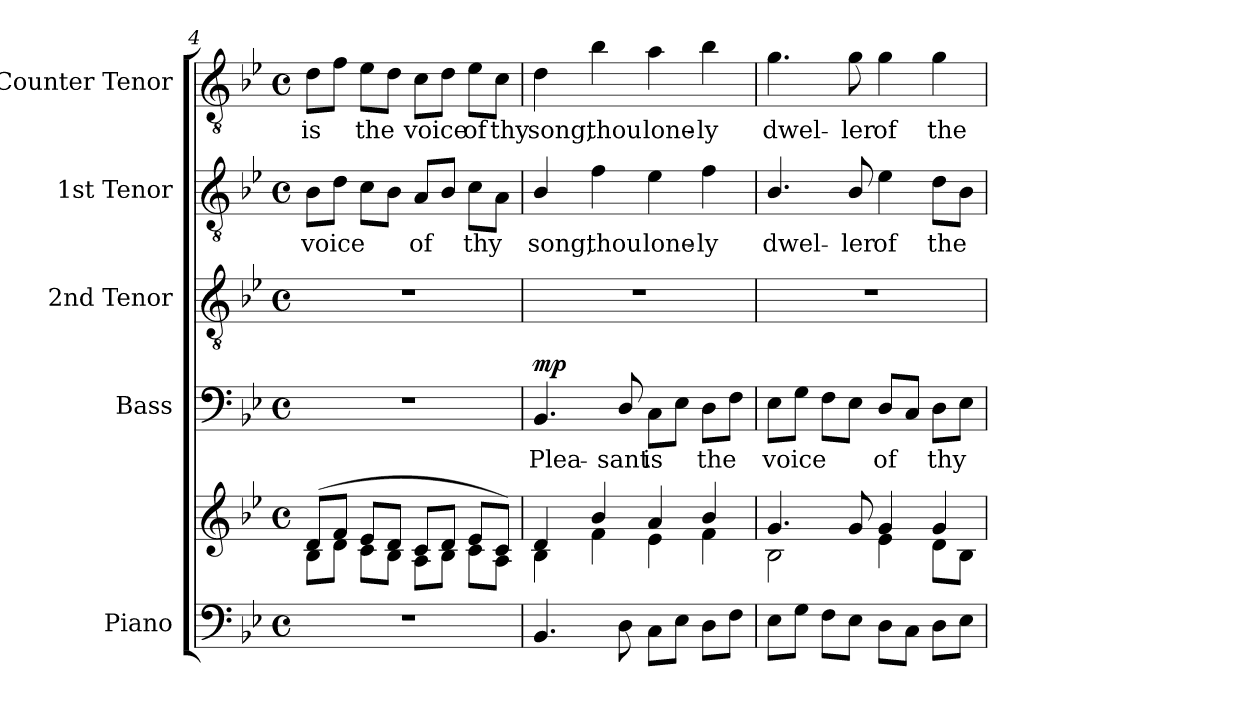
**kern	**kern	**kern	**text	**dynam	**kern	**kern	**text	**kern	**text
*part5	*part5	*part4	*part4	*part4	*part3	*part2	*part2	*part1	*part1
*staff6	*staff5	*staff4	*staff4	*staff4	*staff3	*staff2	*staff2	*staff1	*staff1
*I"Piano	*	*I"Bass	*	*	*I"2nd Tenor	*I"1st Tenor	*	*I"Counter Tenor	*
*I'Pno.	*	*	*	*	*	*	*	*	*
*clefF4	*clefG2	*clefF4	*	*	*clefGv2	*clefGv2	*	*clefGv2	*
*	*	*	*	*	*ITrd7c12	*ITrd7c12	*	*ITrd7c12	*
*k[b-e-]	*k[b-e-]	*k[b-e-]	*	*	*k[b-e-]	*k[b-e-]	*	*k[b-e-]	*
*B-:	*B-:	*B-:	*	*	*B-:	*B-:	*	*B-:	*
*M4/4	*M4/4	*M4/4	*	*	*M4/4	*M4/4	*	*M4/4	*
*met(c)	*met(c)	*met(c)	*	*	*met(c)	*met(c)	*	*met(c)	*
=4	=4	=4	=4	=4	=4	=4	=4	=4	=4
*	*^	*	*	*	*	*	*	*	*
!	!	!	!	!	!	!	!	!LO:LY:b:color=#000000	!	!
!	!	!	!	!	!	!	!	!	!	!LO:LY:b:color=#000000
1r	(8di/L	8B-i\L	1r	.	.	1r	8BB-i\L	voice	8Di\L	is
.	8fi/J	8di\J	.	.	.	.	8Di\J	.	8Fi\J	.
!	!	!	!	!	!	!	!	!	!	!LO:LY:b:color=#000000
.	8e-i/L	8ci\L	.	.	.	.	8Ci\L	.	8E-i\L	the
.	8di/J	8B-i\J	.	.	.	.	8BB-i\J	.	8Di\J	.
!	!	!	!	!	!	!	!	!LO:LY:b:color=#000000	!	!
!	!	!	!	!	!	!	!	!	!	!LO:LY:b:color=#000000
.	8ci/L	8Ai\L	.	.	.	.	8AAi/L	of	8Ci\L	voice
.	8di/J	8B-i\J	.	.	.	.	8BB-i/J	.	8Di\J	.
!	!	!	!	!	!	!	!	!LO:LY:b:color=#000000	!	!
!	!	!	!	!	!	!	!	!	!	!LO:LY:b:color=#000000
.	8e-i/L	8ci\L	.	.	.	.	8Ci\L	thy	8E-i\L	of
!	!	!	!	!	!	!	!	!	!	!LO:LY:b:color=#000000
.	8ci/J)	8Ai\J	.	.	.	.	8AAi\J	.	8Ci\J	thy
!!LO:LB:g=z
=5	=5	=5	=5	=5	=5	=5	=5	=5	=5	=5
!	!	!	!	!LO:LY:b:color=#000000	!	!	!	!	!	!
!	!	!	!	!	!	!	!	!LO:LY:b:color=#000000	!	!
!	!	!	!	!	!	!	!	!	!	!LO:LY:b:color=#000000
4.BB-i/	4di/	4B-i\	4.BB-i/	Plea-	mp	1r	4BB-i/	song,	4Di\	song,
!	!	!	!	!	!	!	!	!LO:LY:b:color=#000000	!	!
!	!	!	!	!	!	!	!	!	!	!LO:LY:b:color=#000000
.	4b-i/	4fi\	.	.	.	.	4Fi\	thou	4B-i\	thou
!	!	!	!	!LO:LY:b:color=#000000	!	!	!	!	!	!
8Di\	.	.	8Di/	-sant	.	.	.	.	.	.
!	!	!	!	!LO:LY:b:color=#000000	!	!	!	!	!	!
!	!	!	!	!	!	!	!	!LO:LY:b:color=#000000	!	!
!	!	!	!	!	!	!	!	!	!	!LO:LY:b:color=#000000
8Ci\L	4ai/	4e-i\	8Ci\L	is	.	.	4E-i\	lone-	4Ai\	lone-
8E-i\J	.	.	8E-i\J	.	.	.	.	.	.	.
!	!	!	!	!LO:LY:b:color=#000000	!	!	!	!	!	!
!	!	!	!	!	!	!	!	!LO:LY:b:color=#000000	!	!
!	!	!	!	!	!	!	!	!	!	!LO:LY:b:color=#000000
8Di\L	4b-i/	4fi\	8Di\L	the	.	.	4Fi\	-ly	4B-i\	-ly
8Fi\J	.	.	8Fi\J	.	.	.	.	.	.	.
=6	=6	=6	=6	=6	=6	=6	=6	=6	=6	=6
!	!	!	!	!LO:LY:b:color=#000000	!	!	!	!	!	!
!	!	!	!	!	!	!	!	!LO:LY:b:color=#000000	!	!
!	!	!	!	!	!	!	!	!	!	!LO:LY:b:color=#000000
8E-i\L	4.gi/	2B-i\	8E-i\L	voice	.	1r	4.BB-i/	dwel-	4.Gi\	dwel-
8Gi\J	.	.	8Gi\J	.	.	.	.	.	.	.
8Fi\L	.	.	8Fi\L	.	.	.	.	.	.	.
!	!	!	!	!	!	!	!	!LO:LY:b:color=#000000	!	!
!	!	!	!	!	!	!	!	!	!	!LO:LY:b:color=#000000
8E-i\J	8gi/	.	8E-i\J	.	.	.	8BB-i/	-ler	8Gi\	-ler
!	!	!	!	!LO:LY:b:color=#000000	!	!	!	!	!	!
!	!	!	!	!	!	!	!	!LO:LY:b:color=#000000	!	!
!	!	!	!	!	!	!	!	!	!	!LO:LY:b:color=#000000
8Di\L	4gi/	4e-i\	8Di/L	of	.	.	4E-i\	of	4Gi\	of
8Ci\J	.	.	8Ci/J	.	.	.	.	.	.	.
!	!	!	!	!LO:LY:b:color=#000000	!	!	!	!	!	!
!	!	!	!	!	!	!	!	!LO:LY:b:color=#000000	!	!
!	!	!	!	!	!	!	!	!	!	!LO:LY:b:color=#000000
8Di\L	4gi/	8di\L	8Di\L	thy	.	.	8Di\L	the	4Gi\	the
8E-i\J	.	8B-i\J	8E-i\J	.	.	.	8BB-i\J	.	.	.
*	*v	*v	*	*	*	*	*	*	*	*
=	=	=	=	=	=	=	=	=	=
*-	*-	*-	*-	*-	*-	*-	*-	*-	*-
